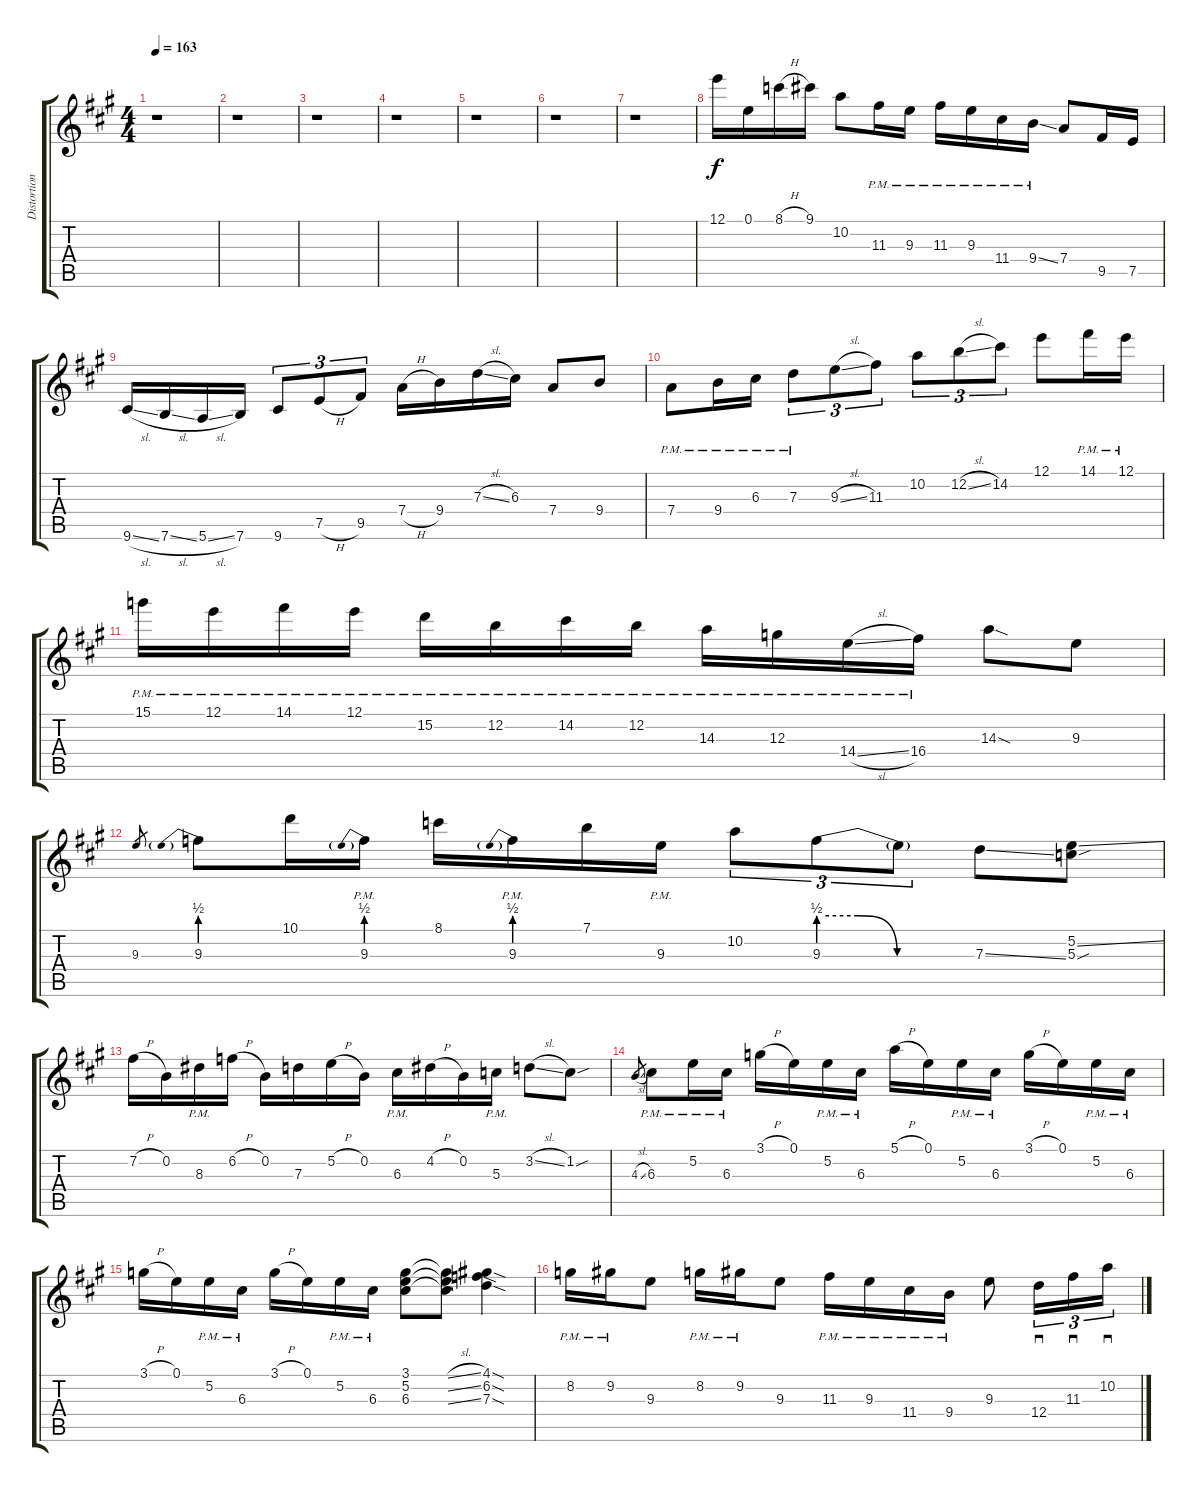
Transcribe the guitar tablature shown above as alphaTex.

\track ("Distortion" "Distortion") {instrument distortionguitar}
\staff {score tabs}
\tuning (E4 B3 G3 D3 A2 E2) {hide}
\ts (4 4)
\tempo 163
\clef g2
\ks a
r.1{dy f} |
r.1 |
r.1 |
r.1 |
r.1 |
r.1 |
r.1 |
12.1.16 0.1.16 8.1{h}.16 9.1.16 10.2.8 11.3{pm}.16 9.3{pm}.16 11.3{pm}.16 9.3{pm}.16 11.4{pm}.16 9.4{ss pm}.16 7.4.8 9.5.16 7.5.16 |
9.6{sl}.16 7.6{sl}.16 5.6{sl}.16 7.6.16 9.6.8{tu (3 2)} 7.5{h}.8{tu (3 2)} 9.5.8{tu (3 2)} 7.4{h}.16 9.4.16 7.3{sl}.16 6.3.16 7.4.8 9.4.8 |
7.4{pm}.8 9.4{pm}.16 6.3{pm}.16 7.3{pm}.8{tu (3 2)} 9.3{sl}.8{tu (3 2)} 11.3.8{tu (3 2)} 10.2.8{tu (3 2)} 12.2{sl}.8{tu (3 2)} 14.2.8{tu (3 2)} 12.1.8 14.1{pm}.16 12.1{pm}.16 |
15.1{pm}.16 12.1{pm}.16 14.1{pm}.16 12.1{pm}.16 15.2{pm}.16 12.2{pm}.16 14.2{pm}.16 12.2{pm}.16 14.3{pm}.16 12.3{pm}.16 14.4{sl pm}.16 16.4{pm}.16 14.3{sod}.8 9.3.8 |
9.3.8{gr} 9.3{be (prebend 0 2 60 2)}.8 10.1.16 9.3{be (prebend 0 2 60 2) pm}.16 8.1.16 9.3{be (prebend 0 2 60 2) pm}.16 7.1.16 9.3{pm}.16 10.2.8{tu (3 2)} 9.3{be (custom 0 2 15 2 30 0 60 0)}.8{tu (3 2)} 9.3{t}.8{tu (3 2)} 7.3{ss}.8 (5.2{ss} 5.3{sou}).8 |
7.2{h}.16 0.2.16 8.3{pm}.16 6.2{h}.16 0.2.16 7.3.16 5.2{h}.16 0.2.16 6.3{pm}.16 4.2{h}.16 0.2.16 5.3{pm}.16 3.2{sl}.8 1.2{sou}.8 |
4.3{sl}.8{gr} 6.3{pm}.8 5.2{pm}.16 6.3{pm}.16 3.1{h}.16 0.1.16 5.2{pm}.16 6.3{pm}.16 5.1{h}.16 0.1.16 5.2{pm}.16 6.3{pm}.16 3.1{h}.16 0.1.16 5.2{pm}.16 6.3{pm}.16 |
3.1{h}.16 0.1.16 5.2{pm}.16 6.3{pm}.16 3.1{h}.16 0.1.16 5.2{pm}.16 6.3{pm}.16 (3.1 5.2 6.3).8 (3.1{sl t} 5.2{sl t} 6.3{sl t}).8 (4.1{sod} 6.2{sod} 7.3{sod}).4 |
8.2{pm}.16 9.2{pm}.16 9.3.8 8.2{pm}.16 9.2{pm}.16 9.3.8 11.3{pm}.16 9.3{pm}.16 11.4{pm}.16 9.4{pm}.16 9.3.8 12.4.16{sd tu (3 2)} 11.3.16{sd tu (3 2)} 10.2.16{sd tu (3 2)}
